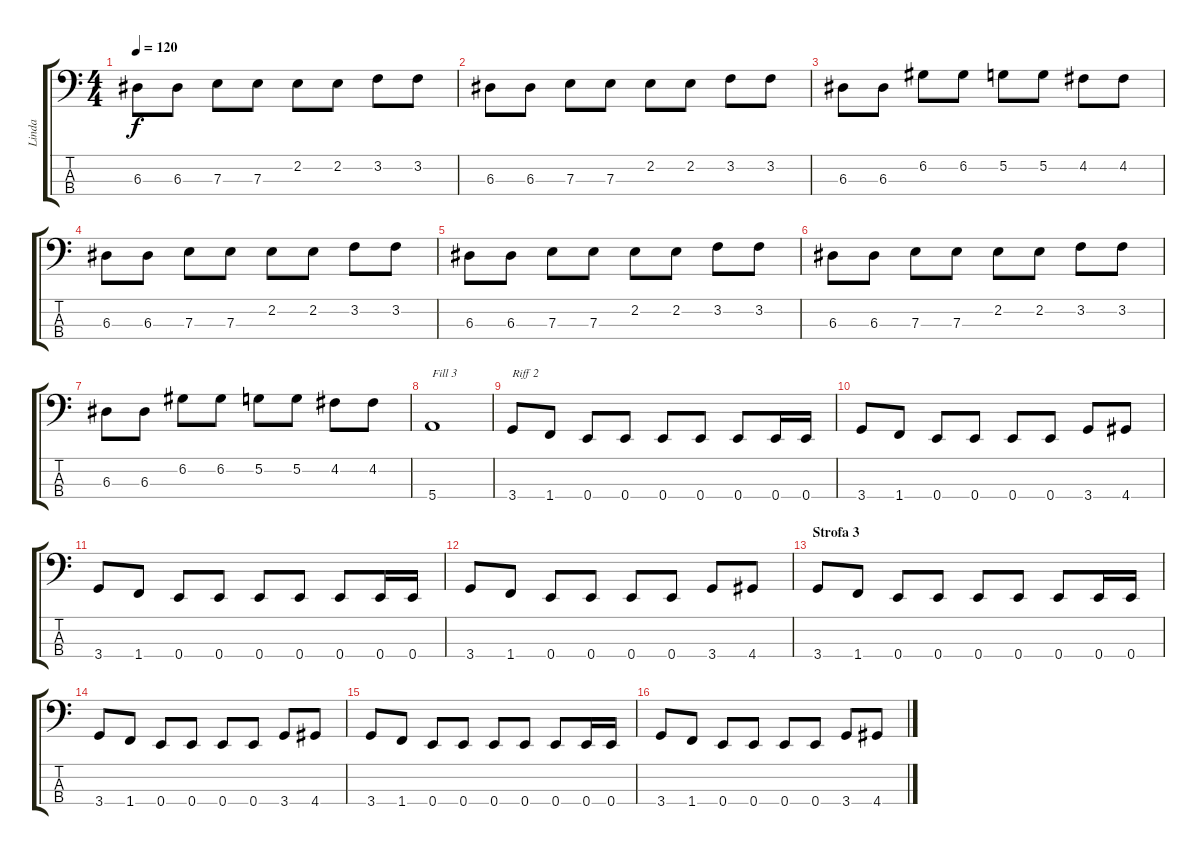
\track ("Linda" "Linda") {instrument electricbassfinger}
\staff {score tabs}
\tuning (G2 D2 A1 E1) {hide}
\ts (4 4)
\tempo 120
\clef f4
\ks c
6.3.8{dy f} 6.3.8 7.3.8 7.3.8 2.2.8 2.2.8 3.2.8 3.2.8 |
6.3.8 6.3.8 7.3.8 7.3.8 2.2.8 2.2.8 3.2.8 3.2.8 |
6.3.8 6.3.8 6.2.8 6.2.8 5.2.8 5.2.8 4.2.8 4.2.8 |
6.3.8 6.3.8 7.3.8 7.3.8 2.2.8 2.2.8 3.2.8 3.2.8 |
6.3.8 6.3.8 7.3.8 7.3.8 2.2.8 2.2.8 3.2.8 3.2.8 |
6.3.8 6.3.8 7.3.8 7.3.8 2.2.8 2.2.8 3.2.8 3.2.8 |
6.3.8 6.3.8 6.2.8 6.2.8 5.2.8 5.2.8 4.2.8 4.2.8 |
5.4.1{txt "Fill 3"} |
3.4.8{txt "Riff 2"} 1.4.8 0.4.8 0.4.8 0.4.8 0.4.8 0.4.8 0.4.16 0.4.16 |
3.4.8 1.4.8 0.4.8 0.4.8 0.4.8 0.4.8 3.4.8 4.4.8 |
3.4.8 1.4.8 0.4.8 0.4.8 0.4.8 0.4.8 0.4.8 0.4.16 0.4.16 |
3.4.8 1.4.8 0.4.8 0.4.8 0.4.8 0.4.8 3.4.8 4.4.8 |
\section ("" "Strofa 3")
3.4.8 1.4.8 0.4.8 0.4.8 0.4.8 0.4.8 0.4.8 0.4.16 0.4.16 |
3.4.8 1.4.8 0.4.8 0.4.8 0.4.8 0.4.8 3.4.8 4.4.8 |
3.4.8 1.4.8 0.4.8 0.4.8 0.4.8 0.4.8 0.4.8 0.4.16 0.4.16 |
3.4.8 1.4.8 0.4.8 0.4.8 0.4.8 0.4.8 3.4.8 4.4.8
